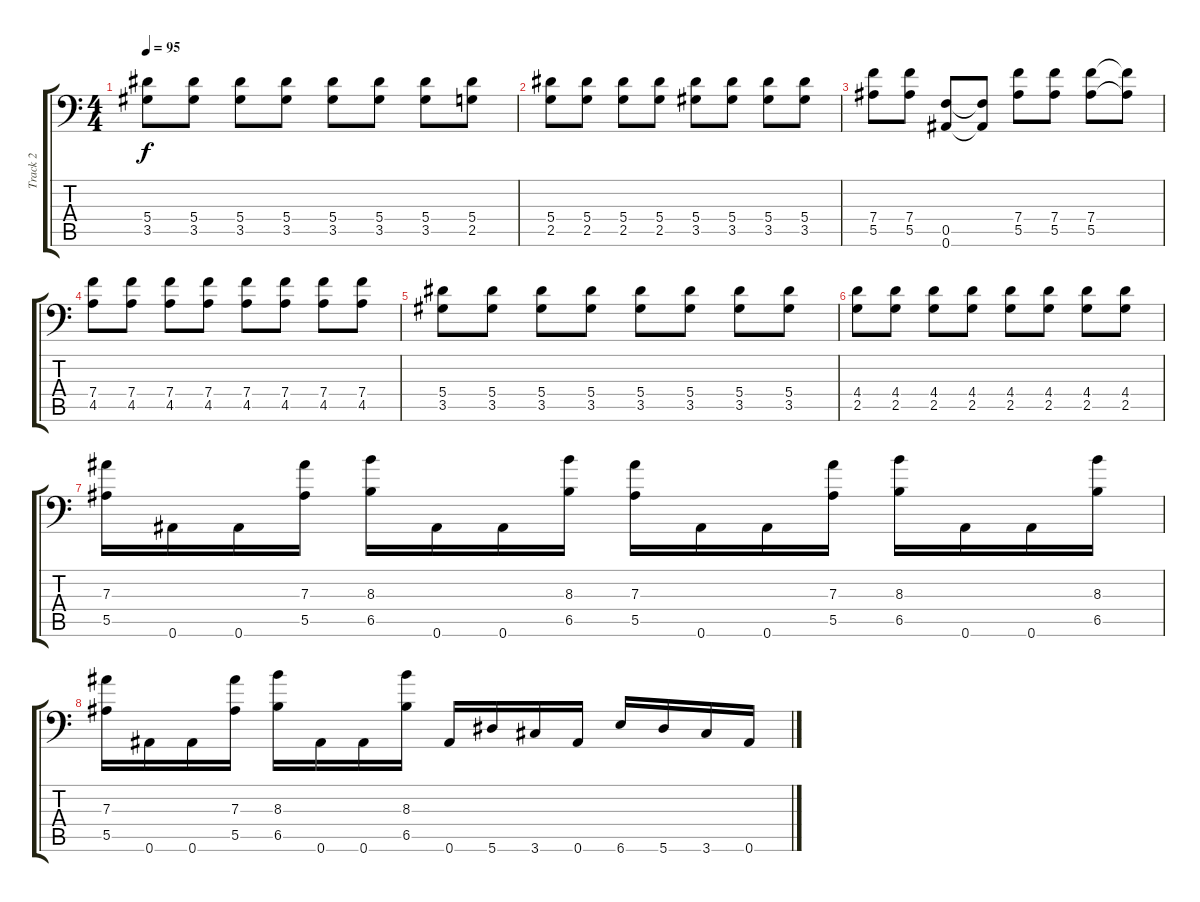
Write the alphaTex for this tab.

\track ("Track 2" "Track 2") {instrument distortionguitar}
\staff {score tabs}
\tuning (C4 G3 Eb3 Bb2 F2 Bb1) {hide}
\ts (4 4)
\tempo 95
\clef f4
\ks c
(5.4 3.5).8{dy f} (5.4 3.5).8 (5.4 3.5).8 (5.4 3.5).8 (5.4 3.5).8 (5.4 3.5).8 (5.4 3.5).8 (5.4 2.5).8 |
(5.4 2.5).8 (5.4 2.5).8 (5.4 2.5).8 (5.4 2.5).8 (5.4 3.5).8 (5.4 3.5).8 (5.4 3.5).8 (5.4 3.5).8 |
(7.4 5.5).8 (7.4 5.5).8 (0.5 0.6).8 (0.5{t} 0.6{t}).8 (7.4 5.5).8 (7.4 5.5).8 (7.4 5.5).8 (7.4{t} 5.5{t}).8 |
(7.4 4.5).8 (7.4 4.5).8 (7.4 4.5).8 (7.4 4.5).8 (7.4 4.5).8 (7.4 4.5).8 (7.4 4.5).8 (7.4 4.5).8 |
(5.4 3.5).8 (5.4 3.5).8 (5.4 3.5).8 (5.4 3.5).8 (5.4 3.5).8 (5.4 3.5).8 (5.4 3.5).8 (5.4 3.5).8 |
(4.4 2.5).8 (4.4 2.5).8 (4.4 2.5).8 (4.4 2.5).8 (4.4 2.5).8 (4.4 2.5).8 (4.4 2.5).8 (4.4 2.5).8 |
(7.3 5.5).16 0.6.16 0.6.16 (7.3 5.5).16 (8.3 6.5).16 0.6.16 0.6.16 (8.3 6.5).16 (7.3 5.5).16 0.6.16 0.6.16 (7.3 5.5).16 (8.3 6.5).16 0.6.16 0.6.16 (8.3 6.5).16 |
(7.3 5.5).16 0.6.16 0.6.16 (7.3 5.5).16 (8.3 6.5).16 0.6.16 0.6.16 (8.3 6.5).16 0.6.16 5.6.16 3.6.16 0.6.16 6.6.16 5.6.16 3.6.16 0.6.16
